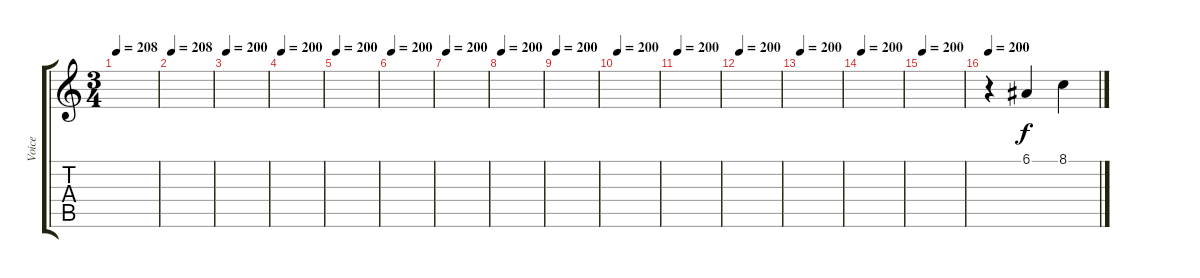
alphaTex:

\track ("Voice" "Voice") {instrument lead6voice}
\staff {score tabs}
\tuning (E4 B3 G3 D3 A2 E2) {hide}
\ts (3 4)
\tempo 208
\clef g2
\ks c
|
\tempo 208
|
\tempo 200
|
\tempo 200
|
\tempo 200
|
\tempo 200
|
\tempo 200
|
\tempo 200
|
\tempo 200
|
\tempo 200
|
\tempo 200
|
\tempo 200
|
\tempo 200
|
\tempo 200
|
\tempo 200
|
\tempo 200
r.4 6.1.4 8.1.4
